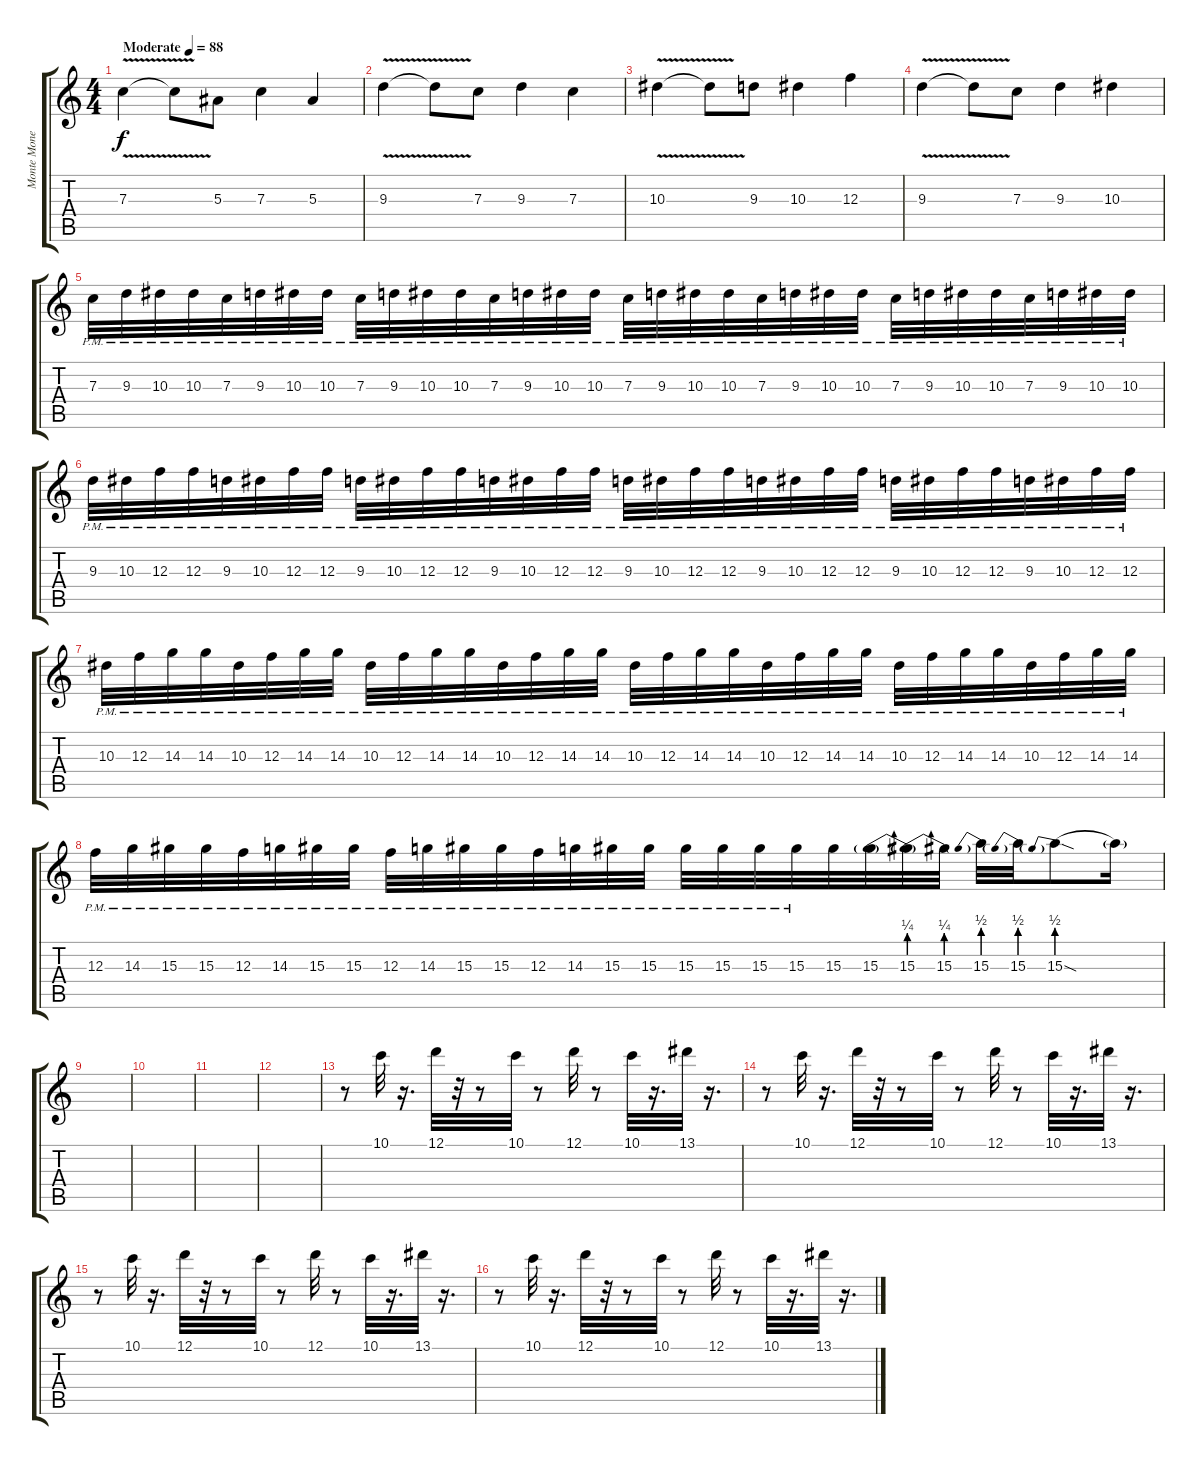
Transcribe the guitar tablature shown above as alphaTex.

\track ("Monte Money " "Monte Mone") {instrument distortionguitar}
\staff {score tabs}
\tuning (D4 A3 F3 C3 G2 C2) {hide}
\ts (4 4)
\tempo (88 "Moderate")
\clef g2
\ks c
7.3{v}.4{dy f instrument distortionguitar} 7.3{t}.8 5.3.8 7.3.4 5.3.4 |
9.3{v}.4 9.3{t}.8 7.3.8 9.3.4 7.3.4 |
10.3{v}.4 10.3{t}.8 9.3.8 10.3.4 12.3.4 |
9.3{v}.4 9.3{t}.8 7.3.8 9.3.4 10.3.4 |
7.3{pm}.32 9.3{pm}.32 10.3{pm}.32 10.3{pm}.32 7.3{pm}.32 9.3{pm}.32 10.3{pm}.32 10.3{pm}.32 7.3{pm}.32 9.3{pm}.32 10.3{pm}.32 10.3{pm}.32 7.3{pm}.32 9.3{pm}.32 10.3{pm}.32 10.3{pm}.32 7.3{pm}.32 9.3{pm}.32 10.3{pm}.32 10.3{pm}.32 7.3{pm}.32 9.3{pm}.32 10.3{pm}.32 10.3{pm}.32 7.3{pm}.32 9.3{pm}.32 10.3{pm}.32 10.3{pm}.32 7.3{pm}.32 9.3{pm}.32 10.3{pm}.32 10.3{pm}.32 |
9.3{pm}.32 10.3{pm}.32 12.3{pm}.32 12.3{pm}.32 9.3{pm}.32 10.3{pm}.32 12.3{pm}.32 12.3{pm}.32 9.3{pm}.32 10.3{pm}.32 12.3{pm}.32 12.3{pm}.32 9.3{pm}.32 10.3{pm}.32 12.3{pm}.32 12.3{pm}.32 9.3{pm}.32 10.3{pm}.32 12.3{pm}.32 12.3{pm}.32 9.3{pm}.32 10.3{pm}.32 12.3{pm}.32 12.3{pm}.32 9.3{pm}.32 10.3{pm}.32 12.3{pm}.32 12.3{pm}.32 9.3{pm}.32 10.3{pm}.32 12.3{pm}.32 12.3{pm}.32 |
10.3{pm}.32 12.3{pm}.32 14.3{pm}.32 14.3{pm}.32 10.3{pm}.32 12.3{pm}.32 14.3{pm}.32 14.3{pm}.32 10.3{pm}.32 12.3{pm}.32 14.3{pm}.32 14.3{pm}.32 10.3{pm}.32 12.3{pm}.32 14.3{pm}.32 14.3{pm}.32 10.3{pm}.32 12.3{pm}.32 14.3{pm}.32 14.3{pm}.32 10.3{pm}.32 12.3{pm}.32 14.3{pm}.32 14.3{pm}.32 10.3{pm}.32 12.3{pm}.32 14.3{pm}.32 14.3{pm}.32 10.3{pm}.32 12.3{pm}.32 14.3{pm}.32 14.3{pm}.32 |
12.3{pm}.32 14.3{pm}.32 15.3{pm}.32 15.3{pm}.32 12.3{pm}.32 14.3{pm}.32 15.3{pm}.32 15.3{pm}.32 12.3{pm}.32 14.3{pm}.32 15.3{pm}.32 15.3{pm}.32 12.3{pm}.32 14.3{pm}.32 15.3{pm}.32 15.3{pm}.32 15.3{pm}.32 15.3{pm}.32 15.3{pm}.32 15.3{pm}.32 15.3.32 15.3.32 15.3{be (prebend 0 1 60 1)}.32 15.3{be (prebend 0 1 60 1)}.32 15.3{be (prebend 0 2 60 2)}.32 15.3{be (prebend 0 2 60 2)}.32 15.3{be (prebend 0 2 60 2) sod}.8 15.3{t}.16 |
|
|
|
|
r.8 10.1.32 r.16{d} 12.1.32 r.32 r.8 10.1.32 r.8 12.1.32 r.8 10.1.32 r.16{d} 13.1.32 r.16{d} |
r.8 10.1.32 r.16{d} 12.1.32 r.32 r.8 10.1.32 r.8 12.1.32 r.8 10.1.32 r.16{d} 13.1.32 r.16{d} |
r.8 10.1.32 r.16{d} 12.1.32 r.32 r.8 10.1.32 r.8 12.1.32 r.8 10.1.32 r.16{d} 13.1.32 r.16{d} |
r.8 10.1.32 r.16{d} 12.1.32 r.32 r.8 10.1.32 r.8 12.1.32 r.8 10.1.32 r.16{d} 13.1.32 r.16{d}
